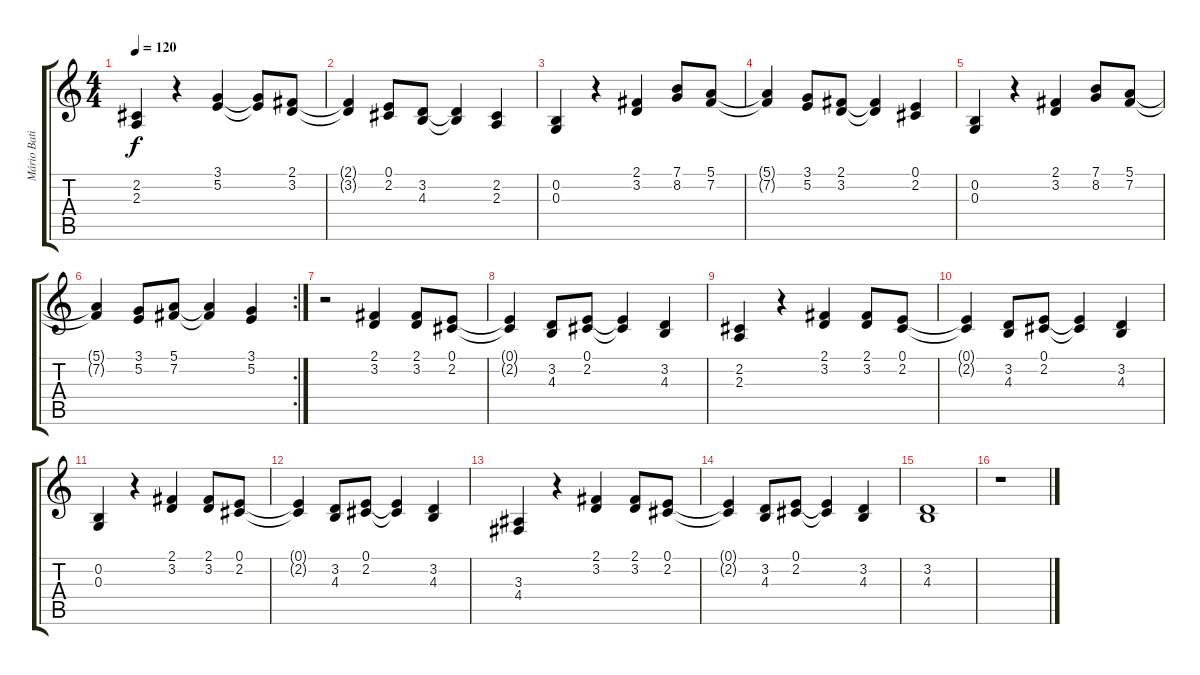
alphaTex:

\track ("Mário Batista" "Mário Bati") {instrument voiceoohs}
\staff {score tabs}
\tuning (E4 B3 G3 D3 A2 E2) {hide}
\ts (4 4)
\tempo 120
\clef g2
\ks c
(2.2 2.3).4{dy f} r.4 (3.1 5.2).4 (3.1{t} 5.2{t}).8 (2.1 3.2).8 |
(2.1{t} 3.2{t}).4 (0.1 2.2).8 (3.2 4.3).8 (3.2{t} 4.3{t}).4 (2.2 2.3).4 |
(0.2 0.3).4 r.4 (2.1 3.2).4 (7.1 8.2).8 (5.1 7.2).8 |
(5.1{t} 7.2{t}).4 (3.1 5.2).8 (2.1 3.2).8 (2.1{t} 3.2{t}).4 (0.1 2.2).4 |
(0.2 0.3).4 r.4 (2.1 3.2).4 (7.1 8.2).8 (5.1 7.2).8 |
\rc 2
(5.1{t} 7.2{t}).4 (3.1 5.2).8 (5.1 7.2).8 (5.1{t} 7.2{t}).4 (3.1 5.2).4 |
r.2 (2.1 3.2).4 (2.1 3.2).8 (0.1 2.2).8 |
(0.1{t} 2.2{t}).4 (3.2 4.3).8 (0.1 2.2).8 (0.1{t} 2.2{t}).4 (3.2 4.3).4 |
(2.2 2.3).4 r.4 (2.1 3.2).4 (2.1 3.2).8 (0.1 2.2).8 |
(0.1{t} 2.2{t}).4 (3.2 4.3).8 (0.1 2.2).8 (0.1{t} 2.2{t}).4 (3.2 4.3).4 |
(0.2 0.3).4 r.4 (2.1 3.2).4 (2.1 3.2).8 (0.1 2.2).8 |
(0.1{t} 2.2{t}).4 (3.2 4.3).8 (0.1 2.2).8 (0.1{t} 2.2{t}).4 (3.2 4.3).4 |
(3.3 4.4).4 r.4 (2.1 3.2).4 (2.1 3.2).8 (0.1 2.2).8 |
(0.1{t} 2.2{t}).4 (3.2 4.3).8 (0.1 2.2).8 (0.1{t} 2.2{t}).4 (3.2 4.3).4 |
(3.2 4.3).1 |
r.1
